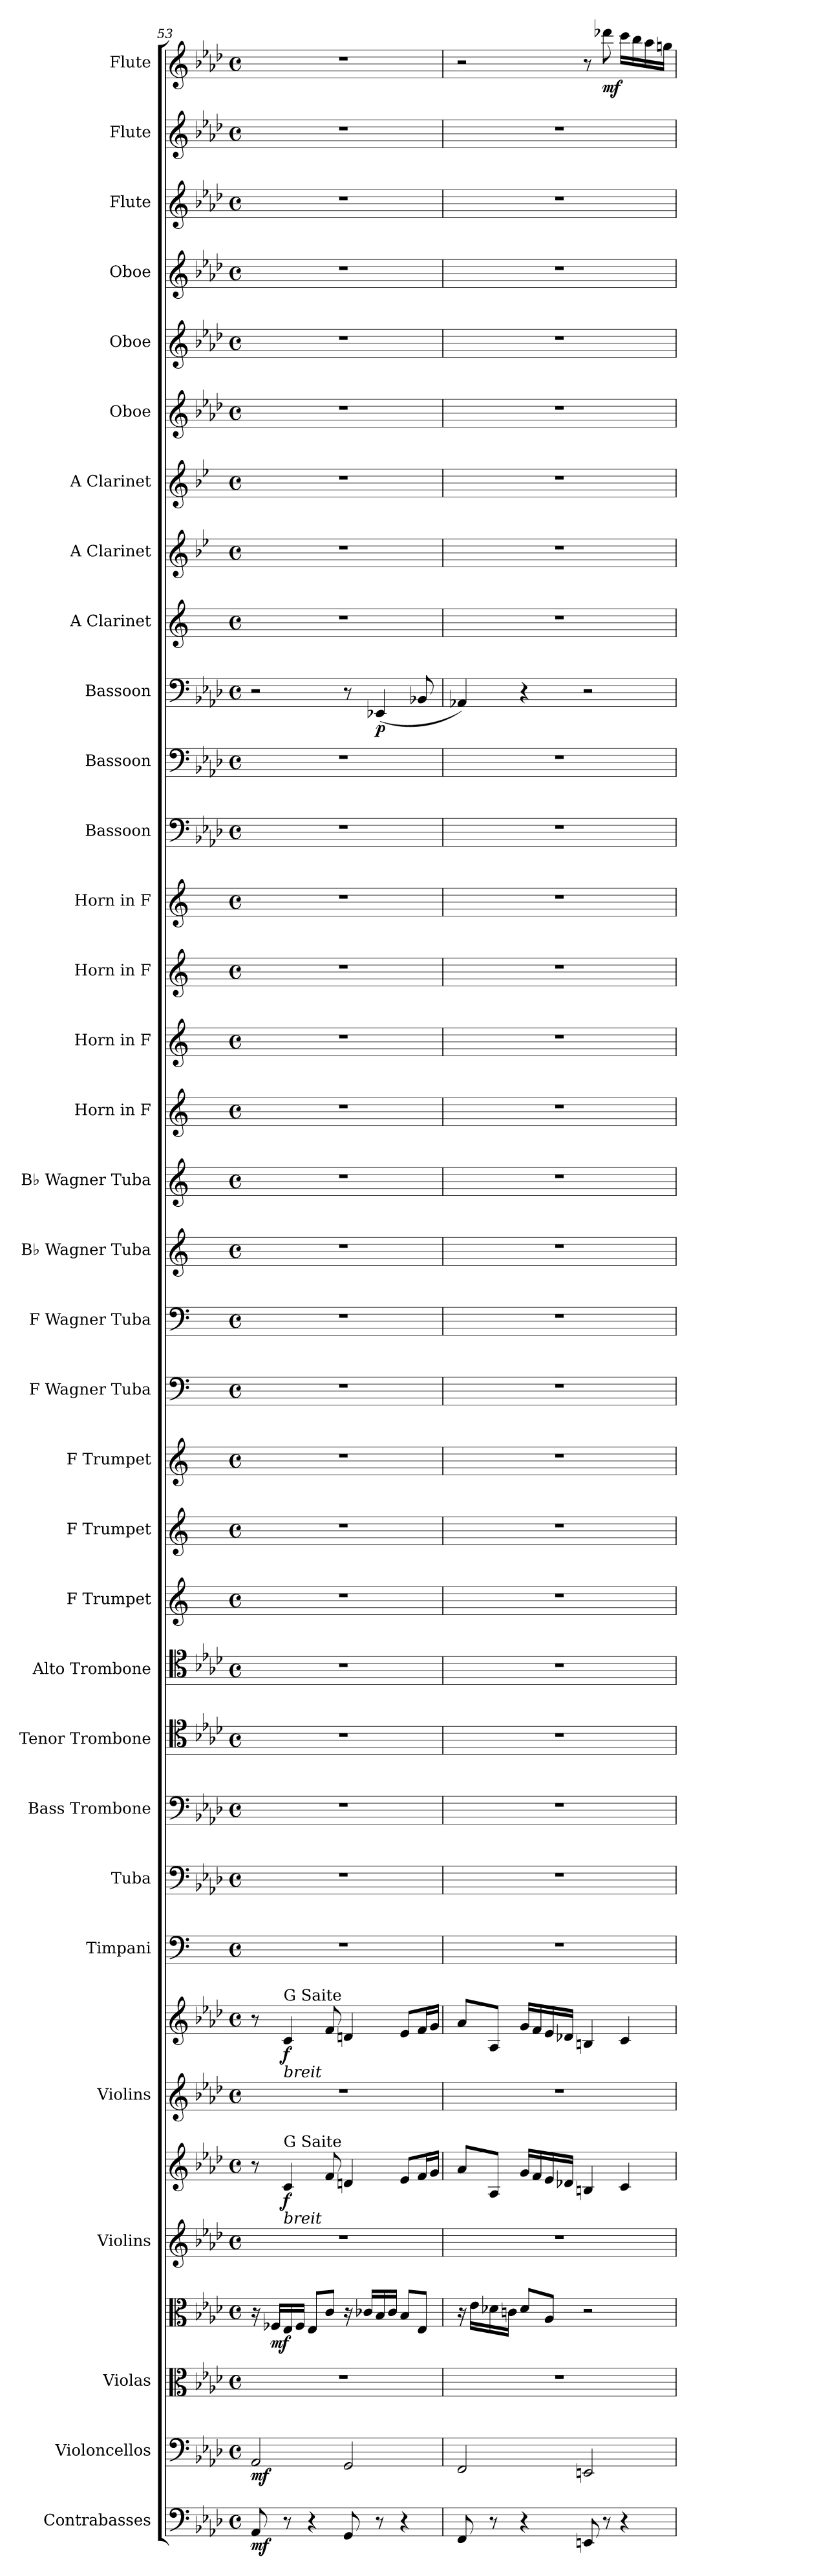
**kern	**dynam	**kern	**dynam	**kern	**kern	**dynam	**kern	**kern	**dynam	**kern	**kern	**dynam	**kern	**kern	**kern	**kern	**kern	**kern	**kern	**kern	**kern	**kern	**kern	**kern	**kern	**kern	**kern	**kern	**kern	**kern	**kern	**dynam	**kern	**kern	**kern	**kern	**kern	**kern	**kern	**kern	**kern	**dynam
*part33	*part33	*part32	*part32	*part31	*part31	*part31	*part30	*part30	*part30	*part29	*part29	*part29	*part28	*part27	*part26	*part25	*part24	*part23	*part22	*part21	*part20	*part19	*part18	*part17	*part16	*part15	*part14	*part13	*part12	*part11	*part10	*part10	*part9	*part8	*part7	*part6	*part5	*part4	*part3	*part2	*part1	*part1
*staff36	*staff36	*staff35	*staff35	*staff34	*staff33	*staff33/34	*staff32	*staff31	*staff31/32	*staff30	*staff29	*staff29/30	*staff28	*staff27	*staff26	*staff25	*staff24	*staff23	*staff22	*staff21	*staff20	*staff19	*staff18	*staff17	*staff16	*staff15	*staff14	*staff13	*staff12	*staff11	*staff10	*staff10	*staff9	*staff8	*staff7	*staff6	*staff5	*staff4	*staff3	*staff2	*staff1	*staff1
*I"Contrabasses	*	*I"Violoncellos	*	*I"Violas	*	*	*I"Violins	*	*	*I"Violins	*	*	*I"Timpani	*I"Tuba	*I"Bass Trombone	*I"Tenor Trombone	*I"Alto Trombone	*I"F Trumpet	*I"F Trumpet	*I"F Trumpet	*I"F Wagner Tuba	*I"F Wagner Tuba	*I"B♭ Wagner Tuba	*I"B♭ Wagner Tuba	*I"Horn in F	*I"Horn in F	*I"Horn in F	*I"Horn in F	*I"Bassoon	*I"Bassoon	*I"Bassoon	*	*I"A Clarinet	*I"A Clarinet	*I"A Clarinet	*I"Oboe	*I"Oboe	*I"Oboe	*I"Flute	*I"Flute	*I"Flute	*
*I'Cbs.	*	*I'Vcs.	*	*I'Vlas.	*	*	*I'Vlns.	*	*	*I'Vlns.	*	*	*I'Timp.	*I'Tba.	*I'B. Tbn.	*I'T. Tbn.	*I'A. Tbn.	*I'F Tpt.	*I'F Tpt.	*I'F Tpt.	*I'F Wag. Tu.	*I'F Wag. Tu.	*I'B♭ Wag. Tu.	*I'B♭ Wag. Tu.	*	*	*	*	*I'Bsn.	*I'Bsn.	*I'Bsn.	*	*I'A Cl.	*I'A Cl.	*I'A Cl.	*I'Ob.	*I'Ob.	*I'Ob.	*I'Fl.	*I'Fl.	*I'Fl.	*
*clefF4	*	*clefF4	*	*clefC3	*clefC3	*	*clefG2	*clefG2	*	*clefG2	*clefG2	*	*clefF4	*clefF4	*clefF4	*clefC4	*clefC4	*clefG2	*clefG2	*clefG2	*clefF4	*clefF4	*clefG2	*clefG2	*clefG2	*clefG2	*clefG2	*clefG2	*clefF4	*clefF4	*clefF4	*	*clefG2	*clefG2	*clefG2	*clefG2	*clefG2	*clefG2	*clefG2	*clefG2	*clefG2	*
*ITrd7c12	*	*	*	*	*	*	*	*	*	*	*	*	*	*	*	*	*	*ITrd-3c-5	*ITrd-3c-5	*ITrd-3c-5	*ITrd4c7	*ITrd4c7	*ITrd1c2	*ITrd1c2	*ITrd4c7	*ITrd4c7	*ITrd4c7	*ITrd4c7	*	*	*	*	*ITrd1c2	*ITrd1c2	*ITrd1c2	*	*	*	*	*	*	*
*k[b-e-a-d-]	*	*k[b-e-a-d-]	*	*k[b-e-a-d-]	*k[b-e-a-d-]	*	*k[b-e-a-d-]	*k[b-e-a-d-]	*	*k[b-e-a-d-]	*k[b-e-a-d-]	*	*k[]	*k[b-e-a-d-]	*k[b-e-a-d-]	*k[b-e-a-d-]	*k[b-e-a-d-]	*k[b-]	*k[b-]	*k[b-]	*k[b-]	*k[b-]	*k[b-e-]	*k[b-e-]	*k[b-]	*k[b-]	*k[b-]	*k[b-]	*k[b-e-a-d-]	*k[b-e-a-d-]	*k[b-e-a-d-]	*	*k[b-e-]	*k[b-e-a-d-]	*k[b-e-a-d-]	*k[b-e-a-d-]	*k[b-e-a-d-]	*k[b-e-a-d-]	*k[b-e-a-d-]	*k[b-e-a-d-]	*k[b-e-a-d-]	*
*M4/4	*	*M4/4	*	*M4/4	*M4/4	*	*M4/4	*M4/4	*	*M4/4	*M4/4	*	*M4/4	*M4/4	*M4/4	*M4/4	*M4/4	*M4/4	*M4/4	*M4/4	*M4/4	*M4/4	*M4/4	*M4/4	*M4/4	*M4/4	*M4/4	*M4/4	*M4/4	*M4/4	*M4/4	*	*M4/4	*M4/4	*M4/4	*M4/4	*M4/4	*M4/4	*M4/4	*M4/4	*M4/4	*
*met(c)	*	*met(c)	*	*met(c)	*met(c)	*	*met(c)	*met(c)	*	*met(c)	*met(c)	*	*met(c)	*met(c)	*met(c)	*met(c)	*met(c)	*met(c)	*met(c)	*met(c)	*met(c)	*met(c)	*met(c)	*met(c)	*met(c)	*met(c)	*met(c)	*met(c)	*met(c)	*met(c)	*met(c)	*	*met(c)	*met(c)	*met(c)	*met(c)	*met(c)	*met(c)	*met(c)	*met(c)	*met(c)	*
=53	=53	=53	=53	=53	=53	=53	=53	=53	=53	=53	=53	=53	=53	=53	=53	=53	=53	=53	=53	=53	=53	=53	=53	=53	=53	=53	=53	=53	=53	=53	=53	=53	=53	=53	=53	=53	=53	=53	=53	=53	=53	=53
!	!LO:DY:b	!	!LO:DY:b	!	!	!	!	!	!	!	!	!	!	!	!	!	!	!	!	!	!	!	!	!	!	!	!	!	!	!	!	!	!	!	!	!	!	!	!	!	!	!
8AAA-/	mf	2AA-/	mf	1r	16r	.	1r	8r	.	1r	8r	.	1r	1r	1r	1r	1r	1r	1r	1r	1r	1r	1r	1r	1r	1r	1r	1r	1r	1r	2r	.	1r	1r	1r	1r	1r	1r	1r	1r	1r	.
!	!	!	!	!	!	!LO:DY:b	!	!	!	!	!	!	!	!	!	!	!	!	!	!	!	!	!	!	!	!	!	!	!	!	!	!	!	!	!	!	!	!	!	!	!	!
.	.	.	.	.	16F-X/LL	mf	.	.	.	.	.	.	.	.	.	.	.	.	.	.	.	.	.	.	.	.	.	.	.	.	.	.	.	.	.	.	.	.	.	.	.	.
!	!	!	!	!	!	!	!	!	!	!	!LO:TX:a:t=G Saite	!	!	!	!	!	!	!	!	!	!	!	!	!	!	!	!	!	!	!	!	!	!	!	!	!	!	!	!	!	!	!
!	!	!	!	!	!	!	!	!	!	!	!LO:TX:b:i:t=breit	!	!	!	!	!	!	!	!	!	!	!	!	!	!	!	!	!	!	!	!	!	!	!	!	!	!	!	!	!	!	!
!	!	!	!	!	!	!	!	!LO:TX:a:t=G Saite	!	!	!	!	!	!	!	!	!	!	!	!	!	!	!	!	!	!	!	!	!	!	!	!	!	!	!	!	!	!	!	!	!	!
!	!	!	!	!	!	!	!	!LO:TX:b:i:t=breit	!	!	!	!	!	!	!	!	!	!	!	!	!	!	!	!	!	!	!	!	!	!	!	!	!	!	!	!	!	!	!	!	!	!
!	!	!	!	!	!	!	!	!	!LO:DY:b	!	!	!LO:DY:b	!	!	!	!	!	!	!	!	!	!	!	!	!	!	!	!	!	!	!	!	!	!	!	!	!	!	!	!	!	!
8r	.	.	.	.	16E-/	.	.	4c/	f	.	4c/	f	.	.	.	.	.	.	.	.	.	.	.	.	.	.	.	.	.	.	.	.	.	.	.	.	.	.	.	.	.	.
.	.	.	.	.	16F-/JJ	.	.	.	.	.	.	.	.	.	.	.	.	.	.	.	.	.	.	.	.	.	.	.	.	.	.	.	.	.	.	.	.	.	.	.	.	.
4r	.	.	.	.	8E-/L	.	.	.	.	.	.	.	.	.	.	.	.	.	.	.	.	.	.	.	.	.	.	.	.	.	.	.	.	.	.	.	.	.	.	.	.	.
.	.	.	.	.	8c/J	.	.	8f/	.	.	8f/	.	.	.	.	.	.	.	.	.	.	.	.	.	.	.	.	.	.	.	.	.	.	.	.	.	.	.	.	.	.	.
8GGG/	.	2GG/	.	.	16r	.	.	4dn/	.	.	4dn/	.	.	.	.	.	.	.	.	.	.	.	.	.	.	.	.	.	.	.	8r	.	.	.	.	.	.	.	.	.	.	.
.	.	.	.	.	16c-X/LL	.	.	.	.	.	.	.	.	.	.	.	.	.	.	.	.	.	.	.	.	.	.	.	.	.	.	.	.	.	.	.	.	.	.	.	.	.
!	!	!	!	!	!	!	!	!	!	!	!	!	!	!	!	!	!	!	!	!	!	!	!	!	!	!	!	!	!	!	!	!LO:DY:b	!	!	!	!	!	!	!	!	!	!
8r	.	.	.	.	16B-/	.	.	.	.	.	.	.	.	.	.	.	.	.	.	.	.	.	.	.	.	.	.	.	.	.	(<4EE-X/	p	.	.	.	.	.	.	.	.	.	.
.	.	.	.	.	16c-/JJ	.	.	.	.	.	.	.	.	.	.	.	.	.	.	.	.	.	.	.	.	.	.	.	.	.	.	.	.	.	.	.	.	.	.	.	.	.
4r	.	.	.	.	8B-/L	.	.	8e-/L	.	.	8e-/L	.	.	.	.	.	.	.	.	.	.	.	.	.	.	.	.	.	.	.	.	.	.	.	.	.	.	.	.	.	.	.
.	.	.	.	.	8E-/J	.	.	16f/L	.	.	16f/L	.	.	.	.	.	.	.	.	.	.	.	.	.	.	.	.	.	.	.	8BB-X/	.	.	.	.	.	.	.	.	.	.	.
.	.	.	.	.	.	.	.	16g/JJ	.	.	16g/JJ	.	.	.	.	.	.	.	.	.	.	.	.	.	.	.	.	.	.	.	.	.	.	.	.	.	.	.	.	.	.	.
=54	=54	=54	=54	=54	=54	=54	=54	=54	=54	=54	=54	=54	=54	=54	=54	=54	=54	=54	=54	=54	=54	=54	=54	=54	=54	=54	=54	=54	=54	=54	=54	=54	=54	=54	=54	=54	=54	=54	=54	=54	=54	=54
8FFF/	.	2FF/	.	1r	16r	.	1r	8a-/L	.	1r	8a-/L	.	1r	1r	1r	1r	1r	1r	1r	1r	1r	1r	1r	1r	1r	1r	1r	1r	1r	1r	4AA-X/)	.	1r	1r	1r	1r	1r	1r	1r	1r	2r	.
.	.	.	.	.	16e-\LL	.	.	.	.	.	.	.	.	.	.	.	.	.	.	.	.	.	.	.	.	.	.	.	.	.	.	.	.	.	.	.	.	.	.	.	.	.
8r	.	.	.	.	16d-X\	.	.	8A-/J	.	.	8A-/J	.	.	.	.	.	.	.	.	.	.	.	.	.	.	.	.	.	.	.	.	.	.	.	.	.	.	.	.	.	.	.
.	.	.	.	.	16cn\JJ	.	.	.	.	.	.	.	.	.	.	.	.	.	.	.	.	.	.	.	.	.	.	.	.	.	.	.	.	.	.	.	.	.	.	.	.	.
4r	.	.	.	.	8d-/L	.	.	16g/LL	.	.	16g/LL	.	.	.	.	.	.	.	.	.	.	.	.	.	.	.	.	.	.	.	4r	.	.	.	.	.	.	.	.	.	.	.
.	.	.	.	.	.	.	.	16f/	.	.	16f/	.	.	.	.	.	.	.	.	.	.	.	.	.	.	.	.	.	.	.	.	.	.	.	.	.	.	.	.	.	.	.
.	.	.	.	.	8A-/J	.	.	16e-/	.	.	16e-/	.	.	.	.	.	.	.	.	.	.	.	.	.	.	.	.	.	.	.	.	.	.	.	.	.	.	.	.	.	.	.
.	.	.	.	.	.	.	.	16d-X/JJ	.	.	16d-X/JJ	.	.	.	.	.	.	.	.	.	.	.	.	.	.	.	.	.	.	.	.	.	.	.	.	.	.	.	.	.	.	.
8EEEn/	.	2EEn/	.	.	2r	.	.	4Bn/	.	.	4Bn/	.	.	.	.	.	.	.	.	.	.	.	.	.	.	.	.	.	.	.	2r	.	.	.	.	.	.	.	.	.	8r	.
!	!	!	!	!	!	!	!	!	!	!	!	!	!	!	!	!	!	!	!	!	!	!	!	!	!	!	!	!	!	!	!	!	!	!	!	!	!	!	!	!	!	!LO:DY:b
8r	.	.	.	.	.	.	.	.	.	.	.	.	.	.	.	.	.	.	.	.	.	.	.	.	.	.	.	.	.	.	.	.	.	.	.	.	.	.	.	.	8ddd-X\	mf
4r	.	.	.	.	.	.	.	4c/	.	.	4c/	.	.	.	.	.	.	.	.	.	.	.	.	.	.	.	.	.	.	.	.	.	.	.	.	.	.	.	.	.	16ccc\LL	.
.	.	.	.	.	.	.	.	.	.	.	.	.	.	.	.	.	.	.	.	.	.	.	.	.	.	.	.	.	.	.	.	.	.	.	.	.	.	.	.	.	16bb-\	.
.	.	.	.	.	.	.	.	.	.	.	.	.	.	.	.	.	.	.	.	.	.	.	.	.	.	.	.	.	.	.	.	.	.	.	.	.	.	.	.	.	16aa-\	.
.	.	.	.	.	.	.	.	.	.	.	.	.	.	.	.	.	.	.	.	.	.	.	.	.	.	.	.	.	.	.	.	.	.	.	.	.	.	.	.	.	16ggn\JJ	.
=	=	=	=	=	=	=	=	=	=	=	=	=	=	=	=	=	=	=	=	=	=	=	=	=	=	=	=	=	=	=	=	=	=	=	=	=	=	=	=	=	=	=
*-	*-	*-	*-	*-	*-	*-	*-	*-	*-	*-	*-	*-	*-	*-	*-	*-	*-	*-	*-	*-	*-	*-	*-	*-	*-	*-	*-	*-	*-	*-	*-	*-	*-	*-	*-	*-	*-	*-	*-	*-	*-	*-
